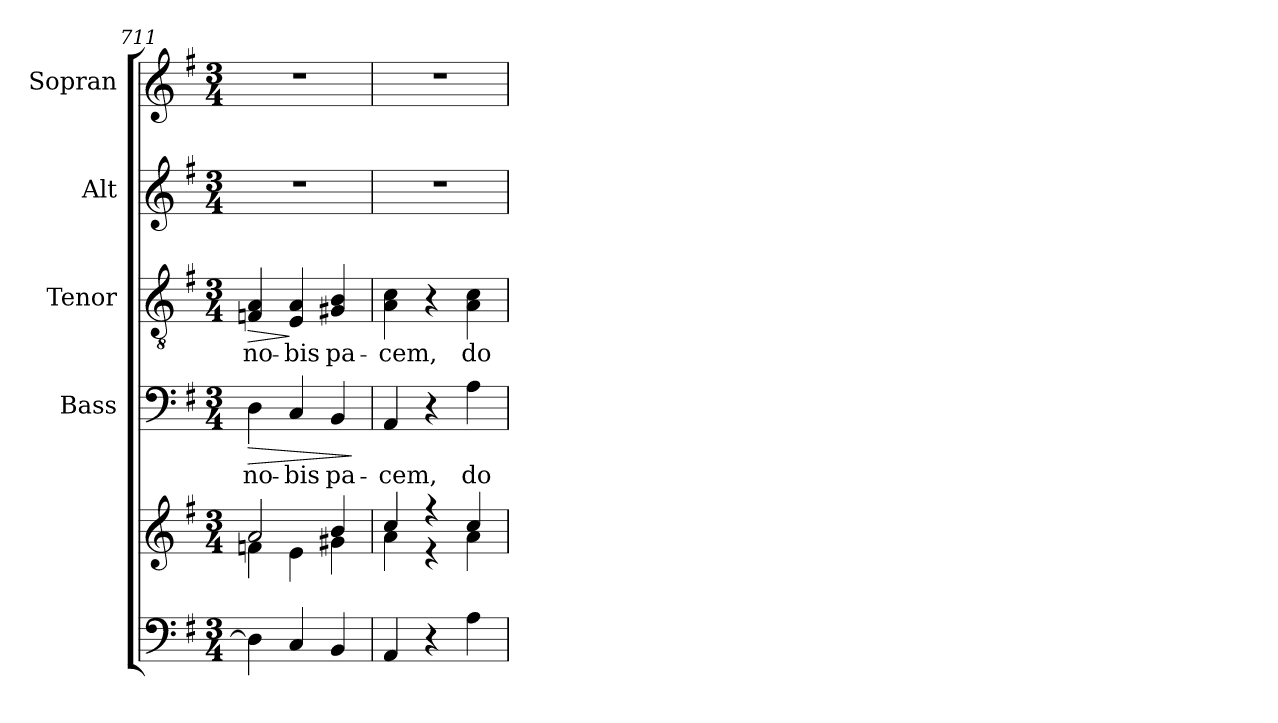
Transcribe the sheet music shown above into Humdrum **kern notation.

**kern	**kern	**kern	**text	**dynam	**kern	**text	**dynam	**kern	**kern
*part5	*part5	*part4	*part4	*part4	*part3	*part3	*part3	*part2	*part1
*staff6	*staff5	*staff4	*staff4	*staff4	*staff3	*staff3	*staff3	*staff2	*staff1
*	*	*I"Bass	*	*	*I"Tenor	*	*	*I"Alt	*I"Sopran
*	*	*I'B.	*	*	*I'T.	*	*	*I'A.	*I'S.
!!LO:LB:g=z
*clefF4	*clefG2	*clefF4	*	*	*clefGv2	*	*	*clefG2	*clefG2
*k[f#]	*k[f#]	*k[f#]	*	*	*k[f#]	*	*	*k[f#]	*k[f#]
*G:	*G:	*G:	*	*	*G:	*	*	*G:	*G:
*M3/4	*M3/4	*M3/4	*	*	*M3/4	*	*	*M3/4	*M3/4
=711	=711	=711	=711	=711	=711	=711	=711	=711	=711
*	*^	*	*	*	*	*	*	*	*
!	!	!	!	!LO:LY:b	!LO:HP:b	!	!LO:LY:b	!LO:HP:b	!	!
4D\]	2a/	4fn\	4D\	no-	>	4Fn/ 4A/	no-	>	2.r	2.r
!	!	!	!	!LO:LY:b	!	!	!LO:LY:b	!	!	!
4C/	.	4e\	4C/	-bis	.	4E/ 4A/	-bis	]	.	.
!	!	!	!	!LO:LY:b	!	!	!LO:LY:b	!	!	!
4BB/	4b/	4g#X\	4BB/	pa-	.	4G#X/ 4B/	pa-	.	.	.
*	*v	*v	*	*	*	*	*	*	*	*
.	.	.	.	]	.	.	.	.	.
=712	=712	=712	=712	=712	=712	=712	=712	=712	=712
*	*^	*	*	*	*	*	*	*	*
!	!	!	!	!LO:LY:b	!	!	!LO:LY:b	!	!	!
4AA/	4cc/	4a\	4AA/	-cem,	.	4A\ 4c\	-cem,	.	2.r	2.r
4r	4r	4r	4r	.	.	4r	.	.	.	.
!	!	!	!	!LO:LY:b	!	!	!LO:LY:b	!	!	!
4A\	4cc/	4a\	4A\	do-	.	4A\ 4c\	do-	.	.	.
*	*v	*v	*	*	*	*	*	*	*	*
=	=	=	=	=	=	=	=	=	=
*-	*-	*-	*-	*-	*-	*-	*-	*-	*-
